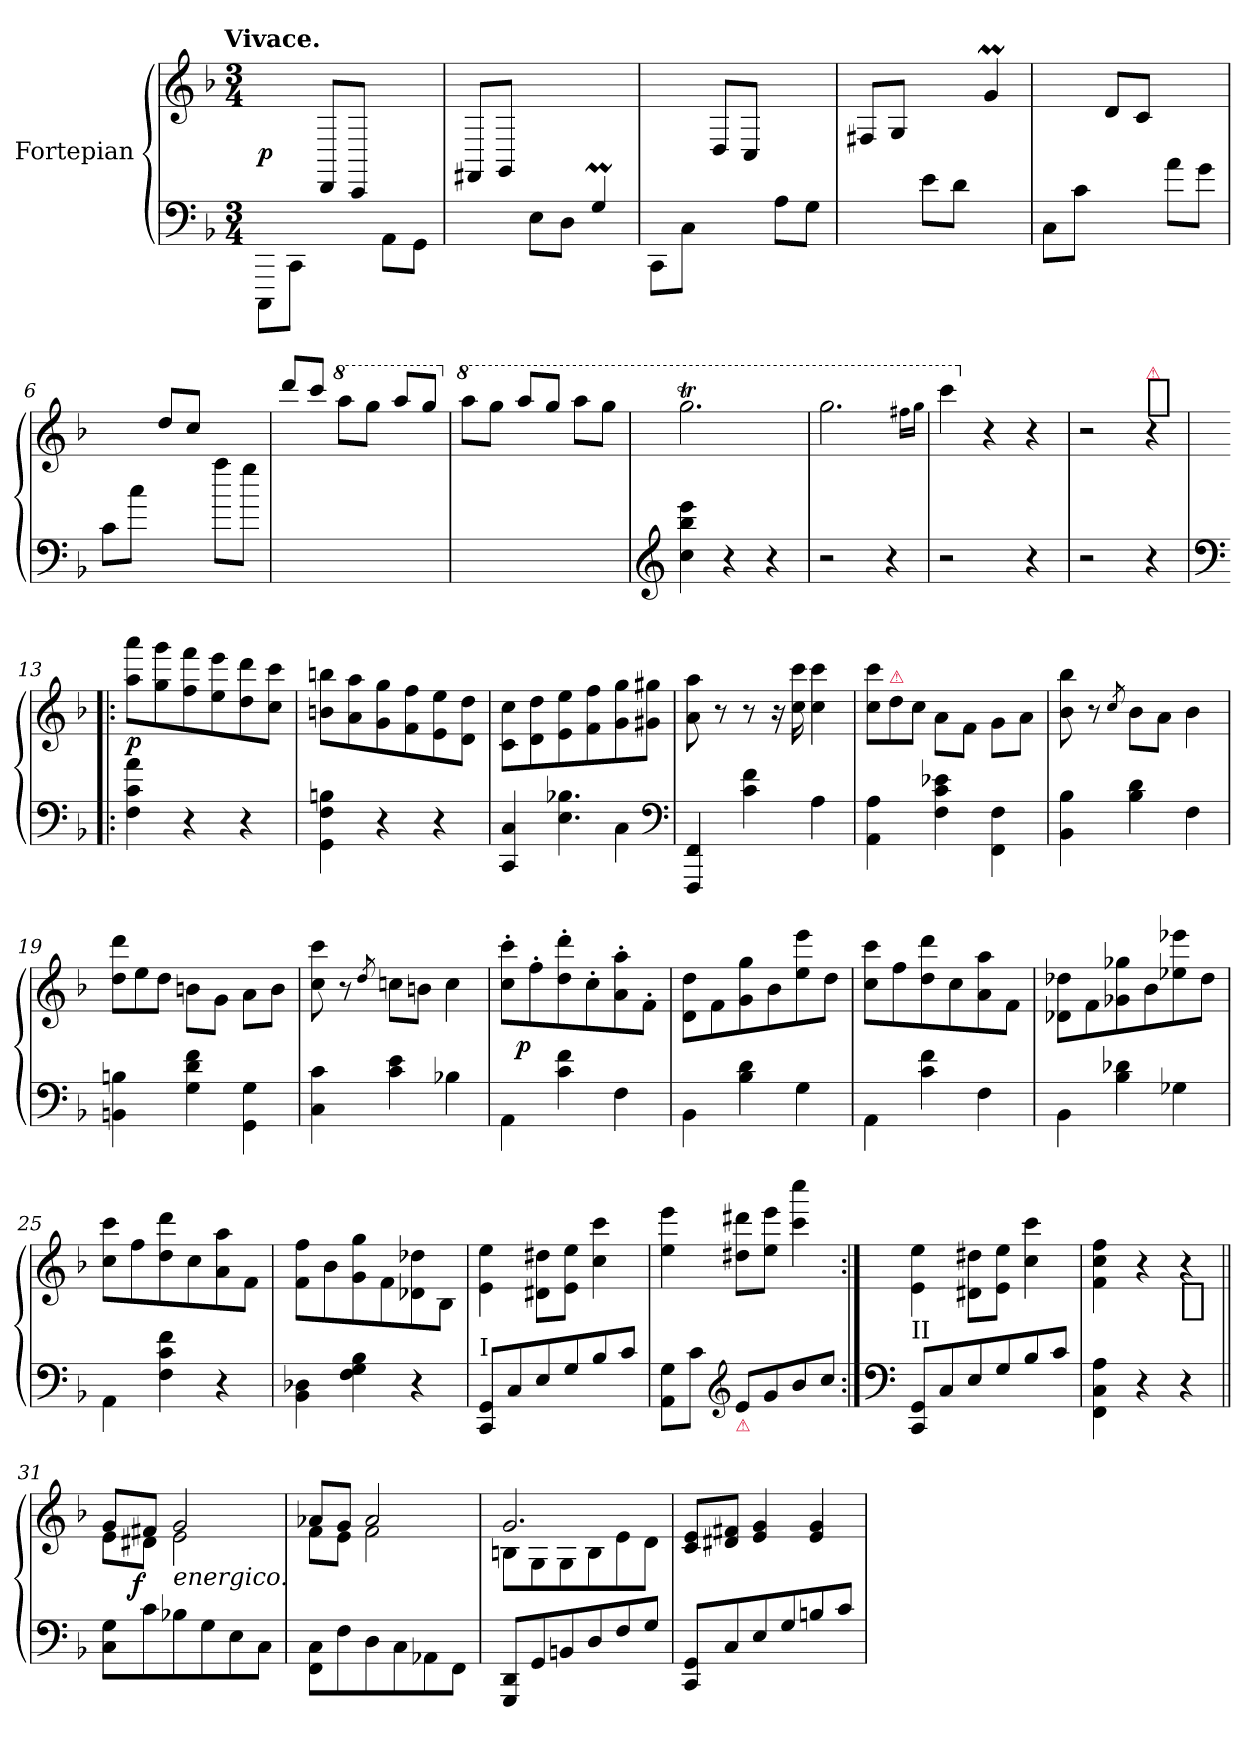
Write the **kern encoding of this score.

**kern	**kern	**dynam
*part1	*part1	*part1
*staff2	*staff1	*staff1/2
*I"Fortepian	*	*
*clefF4	*clefG2	*
*k[b-]	*k[b-]	*
!!LO:TX:omd:t=Vivace.
*M3/4	*M3/4	*
=1	=1	=1
8CCC\L	4ryy	p.
8CC\J	.	.
4ryy	8DD/L	.
.	8CC/J	.
8AA\L	4ryy	.
8GG\J	.	.
=2	=2	=2
4ryy	8FF#X/L	.
.	8GG/J	.
8E\L	2ryy	.
8D\J	.	.
4GM/	.	.
=3	=3	=3
8CC\L	4ryy	.
8C\J	.	.
4ryy	8D/L	.
.	8C/J	.
8A\L	4ryy	.
8G\J	.	.
=4	=4	=4
4ryy	8F#X/L	.
.	8G/J	.
8e\L	4ryy	.
8d\J	.	.
4ryy	4gM/	.
=5	=5	=5
8C\L	4ryy	.
8c\J	.	.
4ryy	8d/L	.
.	8c/J	.
8a\L	4ryy	.
8g\J	.	.
=6	=6	=6
8c\L	4ryy	.
8cc\J	.	.
4ryy	8dd/L	.
.	8cc/J	.
8aa\L	4ryy	.
8gg\J	.	.
=7	=7	=7
2.ryy	8ddd/L	.
.	8ccc/J	.
*	*8va	*
.	8aaa\L	.
.	8ggg\J	.
.	8aaa/L	.
.	8ggg/J	.
=8	=8	=8
*	*X8va	*
*	*8va	*
2.ryy	8aaa\L	.
.	8ggg\J	.
.	8aaa/L	.
.	8ggg/J	.
.	8aaa\L	.
.	8ggg\J	.
=9	=9	=9
*clefG2	*	*
4cc\ 4bb-\ 4eee\	2.gggT\	.
4r	.	.
4r	.	.
=10	=10	=10
2r	2.ggg\	.
4r	.	.
.	16qqfff#X\LL	.
.	16qqggg\JJ	.
=11	=11	=11
2r	4ccccTTT\	.
*	*X8va	*
.	4r	.
4r	4r	.
=12	=12	=12
2r	2r	.
!	!LO:TX:a:t=[segno]	!
!	!LO:TX:a:color=crimson:t=⚠	!
4r	4r	.
=13!|:	=13!|:	=13!|:
*clefF4	*	*
4F\ 4c\ 4a\	8aa\ 8aaa\L	p
.	8gg\ 8ggg\	.
4r	8ff\ 8fff\	.
.	8ee\ 8eee\	.
4r	8dd\ 8ddd\	.
.	8cc\ 8ccc\J	.
=14	=14	=14
4GG\ 4F\ 4Bn\	8bn\ 8bbn\L	.
.	8a\ 8aa\	.
4r	8g\ 8gg\	.
.	8f\ 8ff\	.
4r	8e\ 8ee\	.
.	8d\ 8dd\J	.
=15	=15	=15
4CC/ 4C/	8c\ 8cc\L	.
.	8d\ 8dd\	.
!LO:N:vis=4.	!	!
4E\ 4B-X\	8e\ 8ee\	.
.	8f\ 8ff\	.
4C\	8g\ 8gg\	.
.	8g#X\ 8gg#X\J	.
*clefF4	*	*
=16	=16	=16
4FFF/ 4FF/	8a\ 8aa\	.
.	8r	.
4c\ 4f\	8r	.
.	16r	.
.	16cc\ 16ccc\	.
4A\	4cc\ 4ccc\	.
=17	=17	=17
*	*Xtuplet	*
4AA\ 4A\	12cc\ 12ccc\L	.
!	!LO:TX:a:color=crimson:t=⚠	!
.	12dd\	.
.	12cc\J	.
4F\ 4c\ 4e-X\	8a\L	.
.	8f\J	.
4FF\ 4F\	8g\L	.
.	8a\J	.
=18	=18	=18
4BB-\ 4B-\	8b-\ 8bb-\	.
.	8r	.
.	8qcc/	.
4B-\ 4d\	8b-\L	.
.	8a\J	.
4F\	4b-\	.
=19	=19	=19
4BBn\ 4Bn\	12dd\ 12ddd\L	.
.	12ee\	.
.	12dd\J	.
4G\ 4d\ 4f\	8bn\L	.
.	8g\J	.
4GG\ 4G\	8a\L	.
.	8b\J	.
=20	=20	=20
4C\ 4c\	8cc\ 8ccc\	.
.	8r	.
.	8qdd/	.
4c\ 4e\	8ccn\L	.
.	8bn\J	.
4B-X\	4cc\	.
=21	=21	=21
4AA\	8cc'\ 8ccc'\L	.
!	!	!LO:DY:rj
.	8ff'\	p
4c\ 4f\	8dd'\ 8ddd'\	.
.	8cc'\	.
4F\	8a'\ 8aa'\	.
.	8f'\J	.
=22	=22	=22
4BB-\	8d\ 8dd\L	.
.	8f\	.
4B-\ 4d\	8g\ 8gg\	.
.	8b-\	.
4G\	8ee\ 8eee\	.
.	8dd\J	.
=23	=23	=23
4AA\	8cc\ 8ccc\L	.
.	8ff\	.
4c\ 4f\	8dd\ 8ddd\	.
.	8cc\	.
4F\	8a\ 8aa\	.
.	8f\J	.
=24	=24	=24
4BB-\	8d-X\ 8dd-X\L	.
.	8f\	.
4B-\ 4d-X\	8g-X\ 8gg-X\	.
.	8b-\	.
4G-X\	8ee-X\ 8eee-X\	.
.	8dd-\J	.
=25	=25	=25
4AA\	8cc\ 8ccc\L	.
.	8ff\	.
4F\ 4c\ 4f\	8dd\ 8ddd\	.
.	8cc\	.
4r	8a\ 8aa\	.
.	8f\J	.
=26	=26	=26
4BB-\ 4D-X\	8f\ 8ff\L	.
.	8b-\	.
4F\ 4G\ 4B-\	8g\ 8gg\	.
.	8f\	.
4r	8d-X\ 8dd-X\	.
.	8B-\J	.
=27	=27	=27
!LO:TX:a:t=I	!	!
8CC/ 8GG/L	4e\ 4ee\	.
8C/	.	.
8E/	8d#X\ 8dd#X\L	.
8G/	8e\ 8ee\J	.
8B-/	4cc\ 4ccc\	.
8c/J	.	.
=28	=28	=28
8AA\ 8G\L	4ee\ 4eee\	.
8c\J	.	.
*clefG2	*	*
!LO:TX:b:color=crimson:t=⚠	!	!
8e/L	8dd#X\ 8ddd#X\L	.
8g/	8ee\ 8eee\J	.
8b-/	4ccc\ 4cccc\	.
8cc/J	.	.
=29:|!	=29:|!	=29:|!
*clefF4	*	*
!LO:TX:a:t=II	!	!
8CC/ 8GG/L	4e\ 4ee\	.
8C/	.	.
8E/	8d#X\ 8dd#X\L	.
8G/	8e\ 8ee\J	.
8B-/	4cc\ 4ccc\	.
8c/J	.	.
=30	=30	=30
4FF\ 4C\ 4A\	4f\ 4cc\ 4ff\	.
4r	4r	.
!	!LO:TX:b:t=[segno]	!
4r	4r	.
=31||	=31||	=31||
*	*^	*
8C\ 8G\L	8g/L	8e\L	.
!	!	!	!LO:DY:rj
8c\	8f#X/J	8d#X\J	f
!	!LO:TX:b:i:t=energico.	!	!
8B-X\	2g/	2e\	.
8G\	.	.	.
8E\	.	.	.
8C\J	.	.	.
=32	=32	=32	=32
8FF\ 8C\L	8a-X/L	8f\L	.
8F\	8g/J	8e\J	.
8D\	2a-/	2f\	.
8C\	.	.	.
8AA-X\	.	.	.
8FF\J	.	.	.
=33	=33	=33	=33
8GGG/ 8DD/L	2.g/	8Bn\L	.
8GG/	.	8G\	.
8BBn/	.	8G\	.
8D/	.	8B\	.
8F/	.	8e\	.
8G/J	.	8d\J	.
*	*v	*v	*
=34	=34	=34
8CC/ 8GG/L	8c/ 8e/L	.
8C/	8d#X/ 8f#X/J	.
8E/	4e/ 4g/	.
8G/	.	.
8Bn/	4e/ 4g/	.
8c/J	.	.
=	=	=
*-	*-	*-
